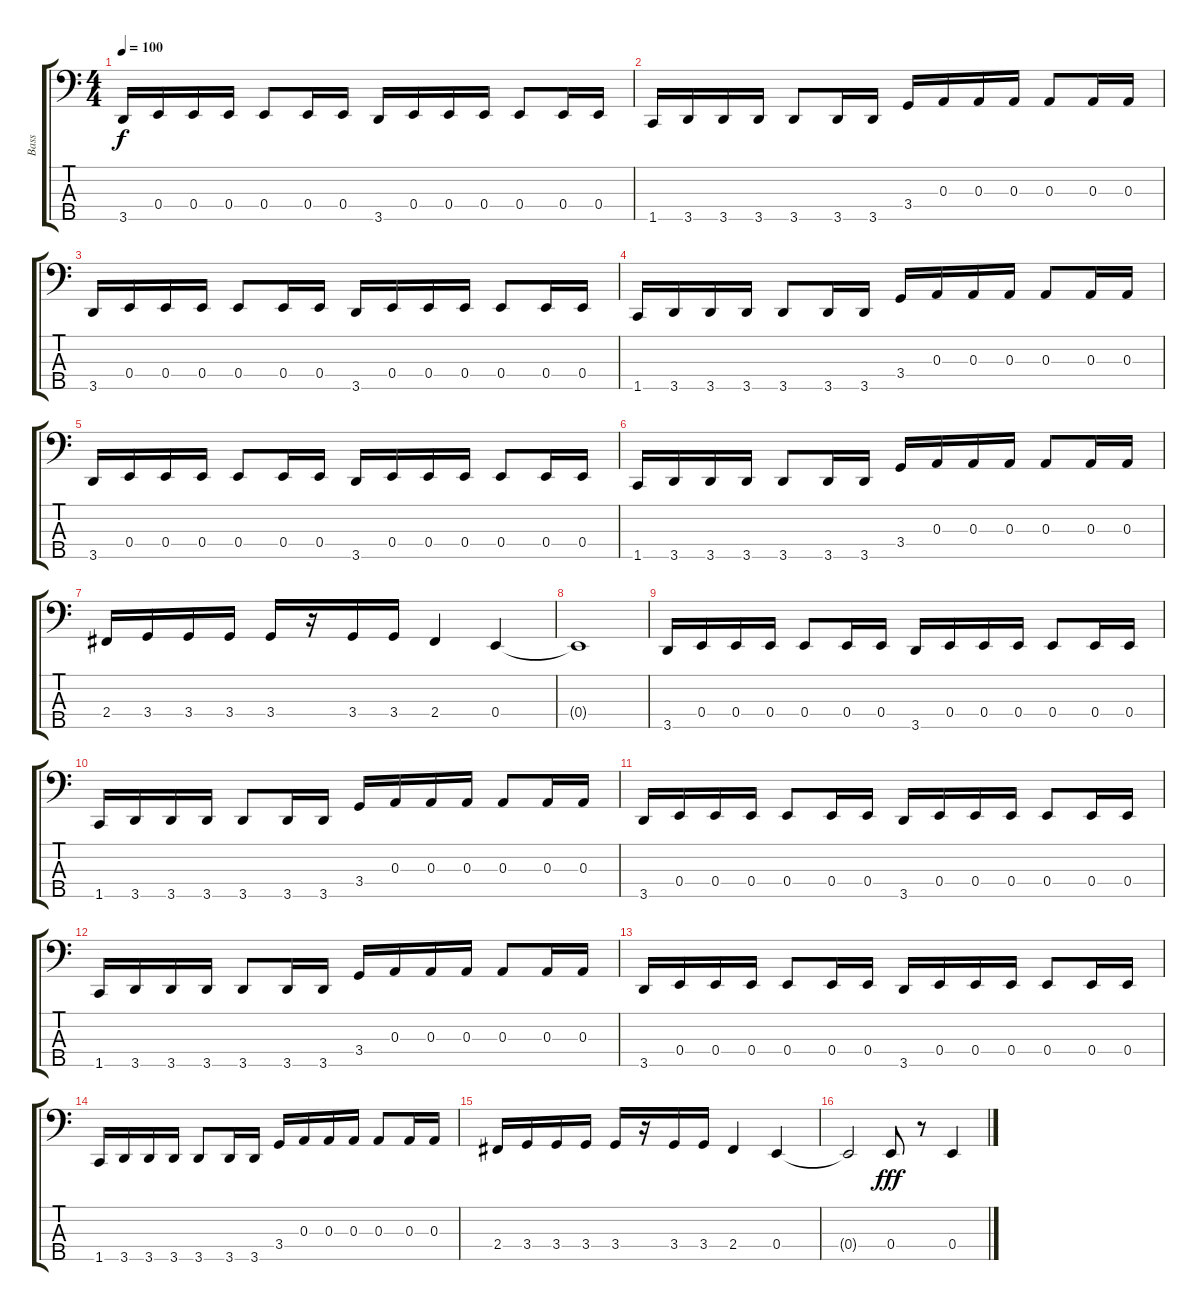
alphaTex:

\track ("Bass" "Bass") {instrument electricbasspick}
\staff {score tabs}
\tuning (G2 D2 A1 E1 B0) {hide}
\ts (4 4)
\tempo 100
\clef f4
\ks c
3.5.16{dy f} 0.4.16 0.4.16 0.4.16 0.4.8 0.4.16 0.4.16 3.5.16 0.4.16 0.4.16 0.4.16 0.4.8 0.4.16 0.4.16 |
1.5.16 3.5.16 3.5.16 3.5.16 3.5.8 3.5.16 3.5.16 3.4.16 0.3.16 0.3.16 0.3.16 0.3.8 0.3.16 0.3.16 |
3.5.16 0.4.16 0.4.16 0.4.16 0.4.8 0.4.16 0.4.16 3.5.16 0.4.16 0.4.16 0.4.16 0.4.8 0.4.16 0.4.16 |
1.5.16 3.5.16 3.5.16 3.5.16 3.5.8 3.5.16 3.5.16 3.4.16 0.3.16 0.3.16 0.3.16 0.3.8 0.3.16 0.3.16 |
3.5.16 0.4.16 0.4.16 0.4.16 0.4.8 0.4.16 0.4.16 3.5.16 0.4.16 0.4.16 0.4.16 0.4.8 0.4.16 0.4.16 |
1.5.16 3.5.16 3.5.16 3.5.16 3.5.8 3.5.16 3.5.16 3.4.16 0.3.16 0.3.16 0.3.16 0.3.8 0.3.16 0.3.16 |
2.4.16 3.4.16 3.4.16 3.4.16 3.4.16 r.16 3.4.16 3.4.16 2.4.4 0.4.4 |
0.4{t}.1 |
3.5.16 0.4.16 0.4.16 0.4.16 0.4.8 0.4.16 0.4.16 3.5.16 0.4.16 0.4.16 0.4.16 0.4.8 0.4.16 0.4.16 |
1.5.16 3.5.16 3.5.16 3.5.16 3.5.8 3.5.16 3.5.16 3.4.16 0.3.16 0.3.16 0.3.16 0.3.8 0.3.16 0.3.16 |
3.5.16 0.4.16 0.4.16 0.4.16 0.4.8 0.4.16 0.4.16 3.5.16 0.4.16 0.4.16 0.4.16 0.4.8 0.4.16 0.4.16 |
1.5.16 3.5.16 3.5.16 3.5.16 3.5.8 3.5.16 3.5.16 3.4.16 0.3.16 0.3.16 0.3.16 0.3.8 0.3.16 0.3.16 |
3.5.16 0.4.16 0.4.16 0.4.16 0.4.8 0.4.16 0.4.16 3.5.16 0.4.16 0.4.16 0.4.16 0.4.8 0.4.16 0.4.16 |
1.5.16 3.5.16 3.5.16 3.5.16 3.5.8 3.5.16 3.5.16 3.4.16 0.3.16 0.3.16 0.3.16 0.3.8 0.3.16 0.3.16 |
2.4.16 3.4.16 3.4.16 3.4.16 3.4.16 r.16 3.4.16 3.4.16 2.4.4 0.4.4 |
0.4{t}.2 0.4.8{dy fff} r.8 0.4.4
